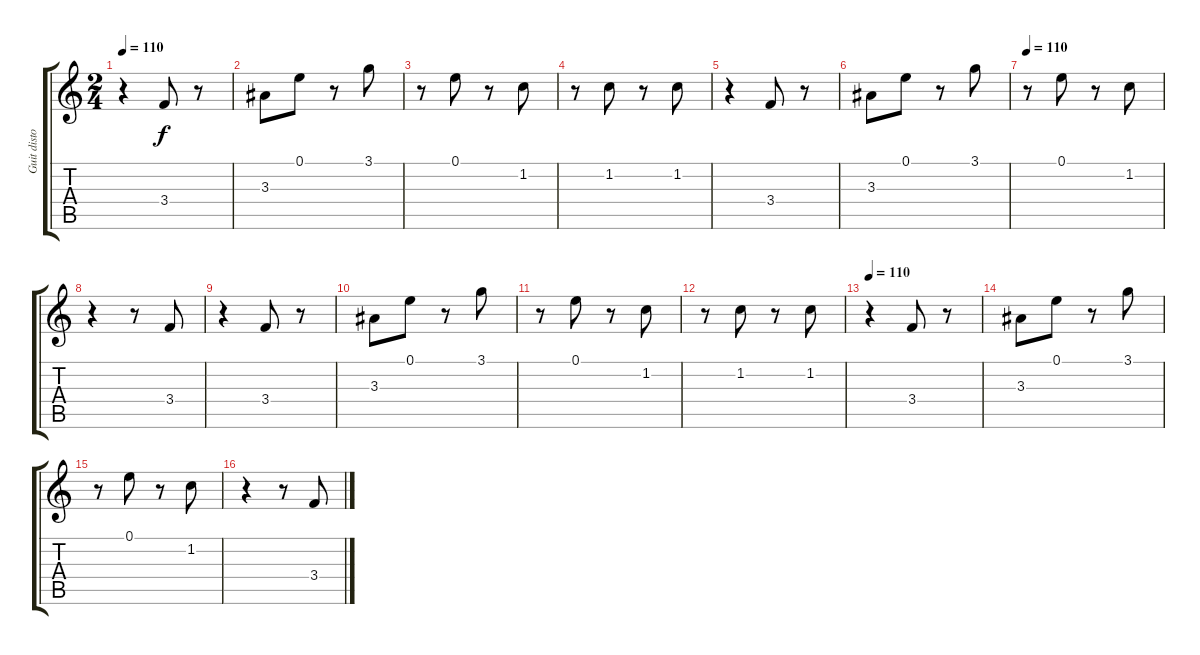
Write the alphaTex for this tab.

\track ("Guit distor" "Guit disto") {instrument overdrivenguitar}
\staff {score tabs}
\tuning (E4 B3 G3 D3 A2 E2) {hide}
\ts (2 4)
\section ("" "")
\tempo 110
\clef g2
\ks c
r.4{dy f} 3.4.8 r.8 |
3.3.8 0.1.8 r.8 3.1.8 |
r.8 0.1.8 r.8 1.2.8 |
r.8 1.2.8 r.8 1.2.8 |
r.4 3.4.8 r.8 |
3.3.8 0.1.8 r.8 3.1.8 |
\tempo 110
r.8 0.1.8 r.8 1.2.8 |
r.4 r.8 3.4.8 |
r.4 3.4.8 r.8 |
3.3.8 0.1.8 r.8 3.1.8 |
r.8 0.1.8 r.8 1.2.8 |
r.8 1.2.8 r.8 1.2.8 |
\tempo 110
r.4 3.4.8 r.8 |
3.3.8 0.1.8 r.8 3.1.8 |
r.8 0.1.8 r.8 1.2.8 |
r.4 r.8 3.4.8
